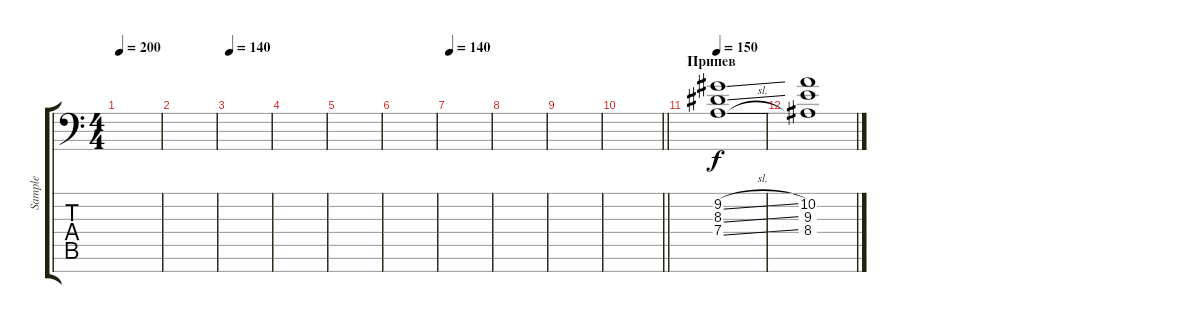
\track ("Sample" "Sample") {instrument seashore}
\staff {score tabs}
\tuning (E4 B3 G3 D3 A2 E2 C-1) {hide}
\ts (4 4)
\tempo 200
\clef f4
\ks c
|
|
\tempo 140
|
|
|
|
\tempo 140
|
|
|
\barLineRight lightlight
|
\section ("" "Припев")
\tempo 150
(9.2{sl} 8.3{sl} 7.4{sl}).1 |
(10.2 9.3 8.4).1
